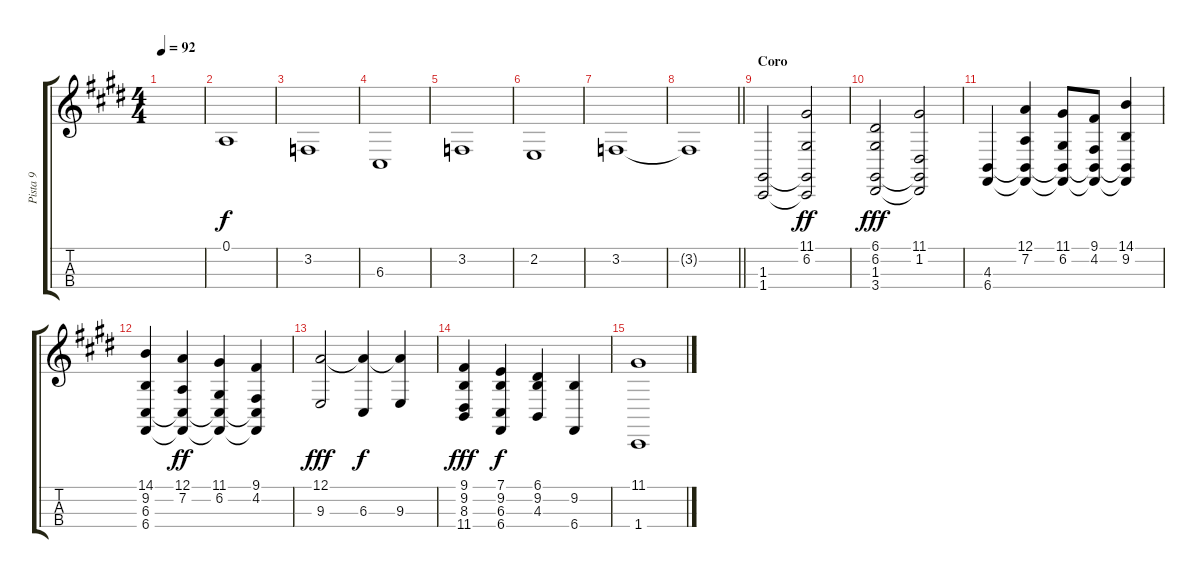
\track ("Pista 9" "Pista 9") {instrument brasssection}
\staff {score tabs}
\tuning (A3 D3 G2 C2) {hide}
\ts (4 4)
\tempo 92
\clef g2
\ks c#minor
|
0.1.1 |
3.2.1 |
6.3.1 |
3.2.1 |
2.2.1 |
3.2.1 |
\barLineRight lightlight
3.2{t}.1 |
\section ("" "Coro")
(1.3 1.4).2 (11.1 6.2 1.3{t} 1.4{t}).2{dy ff} |
(6.1 6.2 1.3 3.4).2{dy fff} (11.1 1.2 1.3{t} 3.4{t}).2 |
(4.3 6.4).4 (12.1 7.2 4.3{t} 6.4{t}).4 (11.1 6.2 4.3{t} 6.4{t}).8 (9.1 4.2 4.3{t} 6.4{t}).8 (14.1 9.2 4.3{t} 6.4{t}).4 |
(14.1 9.2 6.3 6.4).4 (12.1 7.2 6.3{t} 6.4{t}).4{dy ff} (11.1 6.2 6.3{t} 6.4{t}).4 (9.1 4.2 6.3{t} 6.4{t}).4 |
(12.1 9.3).2{dy fff} (12.1{t} 6.3).4{dy f} (12.1{t} 9.3).4 |
(9.1 9.2 8.3 11.4).4{dy fff} (7.1 9.2 6.3 6.4).4{dy f} (6.1 9.2 4.3).4 (9.2 6.4).4 |
(11.1 1.4).1
